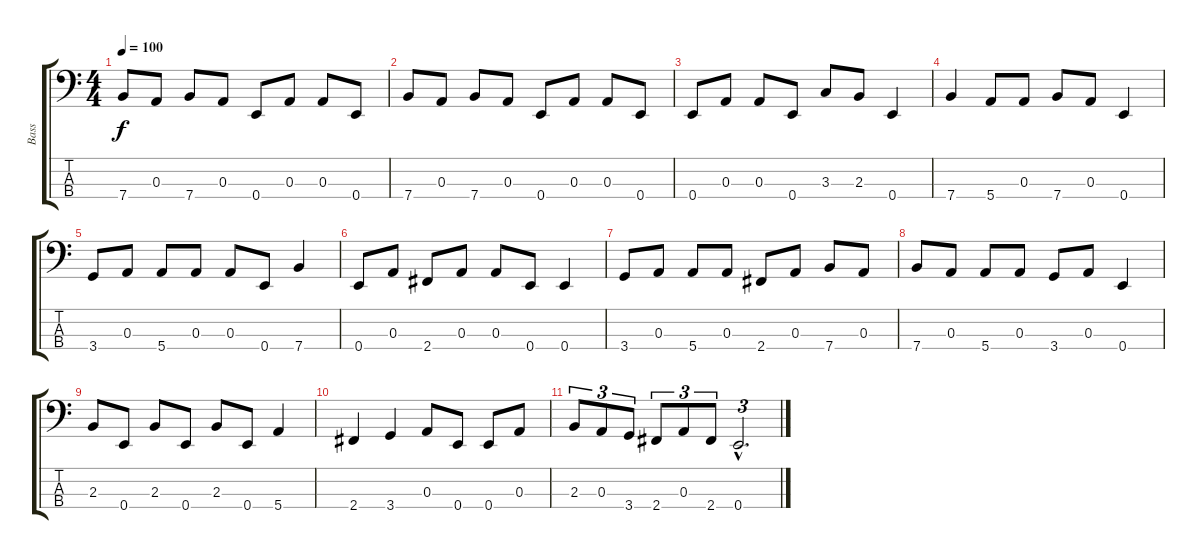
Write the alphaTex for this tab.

\track ("Bass" "Bass") {instrument electricbassfinger}
\staff {score tabs}
\tuning (G2 D2 A1 E1) {hide}
\ts (4 4)
\tempo 100
\clef f4
\ks c
7.4.8{dy f} 0.3.8 7.4.8 0.3.8 0.4.8 0.3.8 0.3.8 0.4.8 |
7.4.8 0.3.8 7.4.8 0.3.8 0.4.8 0.3.8 0.3.8 0.4.8 |
0.4.8 0.3.8 0.3.8 0.4.8 3.3.8 2.3.8 0.4.4 |
7.4.4 5.4.8 0.3.8 7.4.8 0.3.8 0.4.4 |
3.4.8 0.3.8 5.4.8 0.3.8 0.3.8 0.4.8 7.4.4 |
0.4.8 0.3.8 2.4.8 0.3.8 0.3.8 0.4.8 0.4.4 |
3.4.8 0.3.8 5.4.8 0.3.8 2.4.8 0.3.8 7.4.8 0.3.8 |
7.4.8 0.3.8 5.4.8 0.3.8 3.4.8 0.3.8 0.4.4 |
2.3.8 0.4.8 2.3.8 0.4.8 2.3.8 0.4.8 5.4.4 |
2.4.4 3.4.4 0.3.8 0.4.8 0.4.8 0.3.8 |
2.3.8{tu (3 2)} 0.3.8{tu (3 2)} 3.4.8{tu (3 2)} 2.4.8{tu (3 2)} 0.3.8{tu (3 2)} 2.4.8{tu (3 2)} 0.4{hac}.2{d tu (3 2)}
